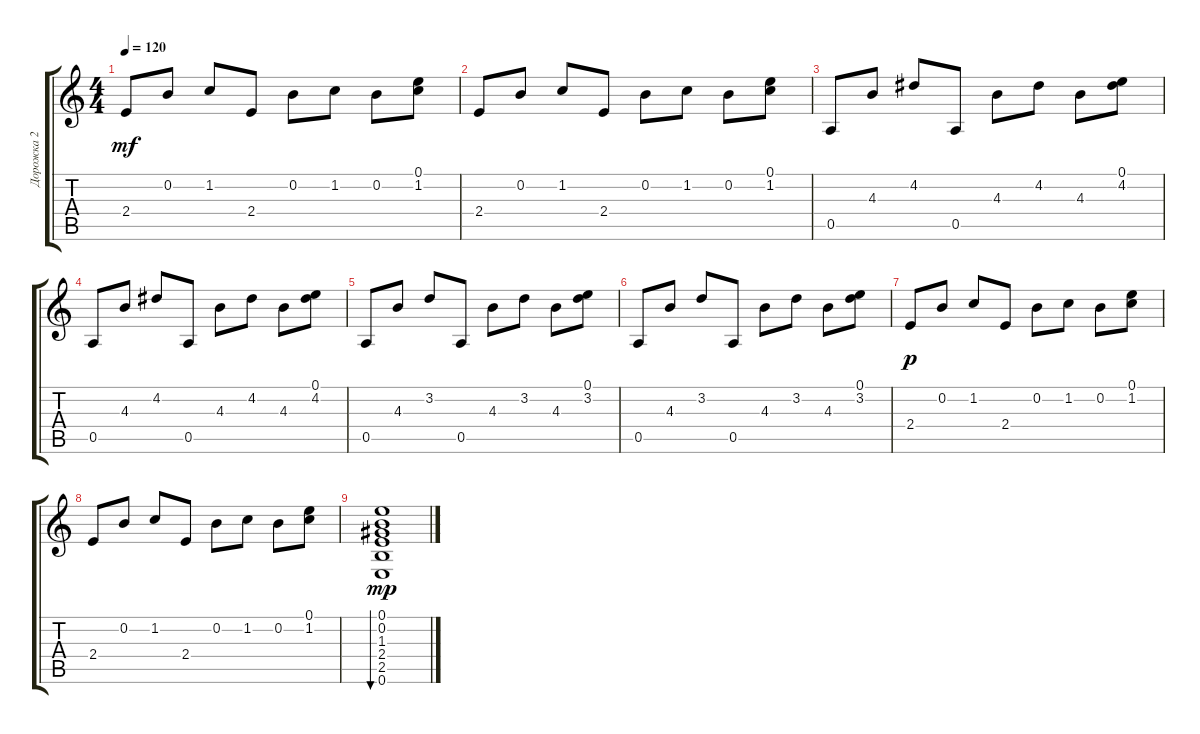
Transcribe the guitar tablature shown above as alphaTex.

\track ("Дорожка 2" "Дорожка 2") {instrument acousticguitarsteel}
\staff {score tabs}
\tuning (E4 B3 G3 D3 A2 E2) {hide}
\ts (4 4)
\tempo 120
\clef g2
\ks c
2.4.8{dy mf} 0.2.8 1.2.8 2.4.8 0.2.8 1.2.8 0.2.8 (0.1 1.2).8 |
2.4.8 0.2.8 1.2.8 2.4.8 0.2.8 1.2.8 0.2.8 (0.1 1.2).8 |
0.5.8 4.3.8 4.2.8 0.5.8 4.3.8 4.2.8 4.3.8 (0.1 4.2).8 |
0.5.8 4.3.8 4.2.8 0.5.8 4.3.8 4.2.8 4.3.8 (0.1 4.2).8 |
0.5.8 4.3.8 3.2.8 0.5.8 4.3.8 3.2.8 4.3.8 (0.1 3.2).8 |
0.5.8 4.3.8 3.2.8 0.5.8 4.3.8 3.2.8 4.3.8 (0.1 3.2).8 |
2.4.8{dy p} 0.2.8 1.2.8 2.4.8 0.2.8 1.2.8 0.2.8 (0.1 1.2).8 |
2.4.8 0.2.8 1.2.8 2.4.8 0.2.8 1.2.8 0.2.8 (0.1 1.2).8 |
(0.1 0.2 1.3 2.4 2.5 0.6).1{bu 480 dy mp}
